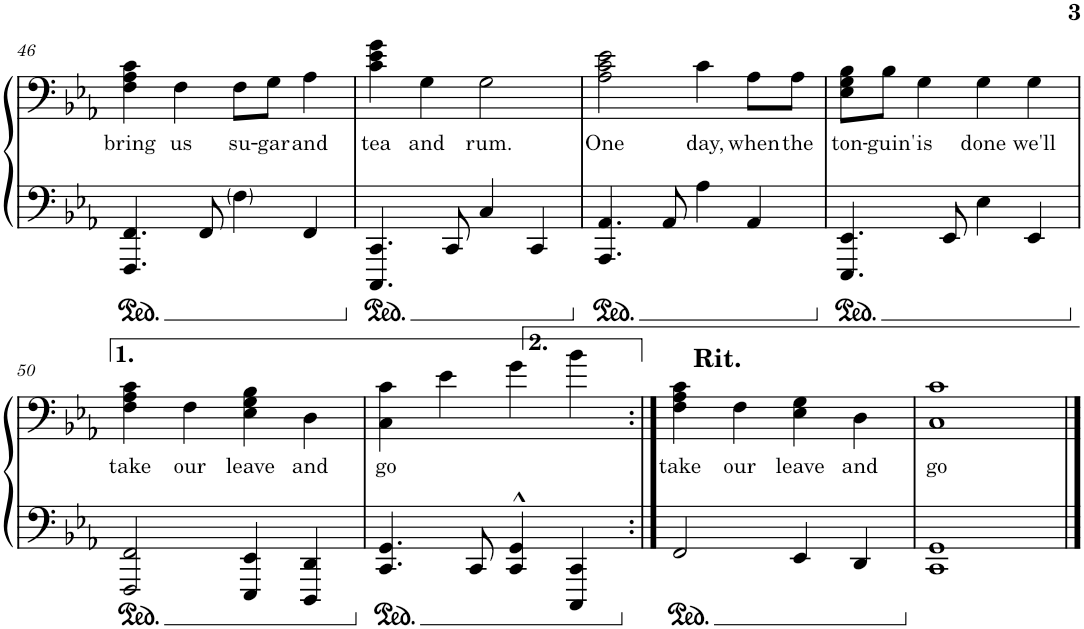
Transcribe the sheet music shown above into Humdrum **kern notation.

**kern	**kern	**text
*part1	*part1	*part1
*staff2	*staff1	*staff1
*I"Piano	*	*
*I'Pno.	*	*
!!LO:PB:g=z
*clefF4	*clefF4	*
*k[b-e-a-]	*k[b-e-a-]	*
*M4/4	*M4/4	*
=46	=46	=46
!	!	!LO:LY:b
4.FFF/ 4.FF/	4F\ 4A-\ 4c\	bring
!	!	!LO:LY:b
.	4F\	us
8FF/	.	.
!	!	!LO:LY:b
4F\	8F\L	su-
!	!	!LO:LY:b
.	8G\J	-gar
!	!	!LO:LY:b
4FF/	4A-\	and
=47	=47	=47
!	!	!LO:LY:b
4.CCC/ 4.CC/	4c\ 4e-\ 4g\	tea
!	!	!LO:LY:b
.	4G\	and
8CC/	.	.
!	!	!LO:LY:b
4C/	2G\	rum.
4CC/	.	.
=48	=48	=48
!	!	!LO:LY:b
4.AAA-/ 4.AA-/	2A-\ 2c\ 2e-\	One
8AA-/	.	.
!	!	!LO:LY:b
4A-\	4c\	day,
!	!	!LO:LY:b
4AA-/	8A-\L	when
!	!	!LO:LY:b
.	8A-\J	the
=49	=49	=49
!	!	!LO:LY:b
4.EEE-/ 4.EE-/	8E-\ 8G\ 8B-\L	ton-
!	!	!LO:LY:b
.	8B-\J	-guin'
!	!	!LO:LY:b
.	4G\	is
8EE-/	.	.
!	!	!LO:LY:b
4E-\	4G\	done
!	!	!LO:LY:b
4EE-/	4G\	we'll
!!LO:LB:g=z
=50	=50	=50
!	!	!LO:LY:b
2FFF/ 2FF/	4F\ 4A-\ 4c\	take
!	!	!LO:LY:b
.	4F\	our
!	!	!LO:LY:b
4EEE-/ 4EE-/	4E-\ 4G\ 4B-\	leave
!	!	!LO:LY:b
4DDD/ 4DD/	4D\	and
=51	=51	=51
!	!	!LO:LY:b
4.CC/ 4.GG/	4C\ 4c\	go
.	4e-\	.
8CC/	.	.
4CC/^^ 4GG/^^	4g\	.
4CCC/ 4CC/	4b-\	.
=52:|!	=52:|!	=52:|!
!	!LO:TX:a:B:t=Rit.	!
!	!	!LO:LY:b
2FF/	4F\ 4A-\ 4c\	take
!	!	!LO:LY:b
.	4F\	our
!	!	!LO:LY:b
4EE-/	4E-\ 4G\	leave
!	!	!LO:LY:b
4DD/	4D\	and
=53	=53	=53
!	!	!LO:LY:b
1CC 1GG	1C 1c	go
==	==	==
*-	*-	*-
